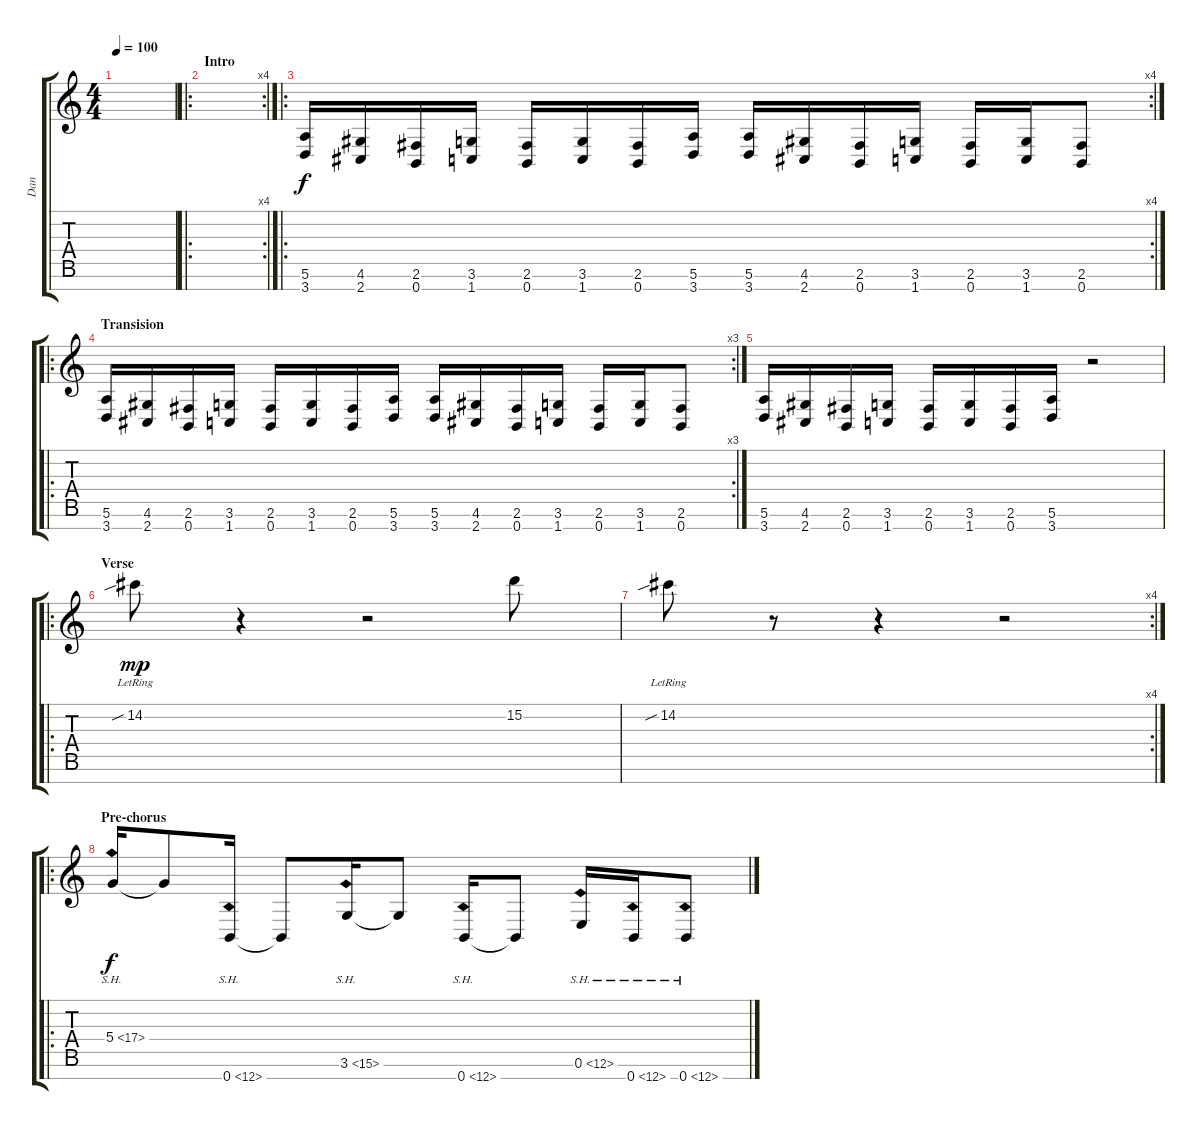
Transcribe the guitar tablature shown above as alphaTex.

\track ("Dan" "Dan") {instrument distortionguitar}
\staff {score tabs}
\tuning (E4 B3 G3 D3 A2 E2 B1) {hide}
\ts (4 4)
\tempo 100
\clef g2
\ks c
|
\ro
\rc 4
\section ("" "Intro")
|
\ro
\rc 4
(5.6 3.7).16 (4.6 2.7).16 (2.6 0.7).16 (3.6 1.7).16 (2.6 0.7).16 (3.6 1.7).16 (2.6 0.7).16 (5.6 3.7).16 (5.6 3.7).16 (4.6 2.7).16 (2.6 0.7).16 (3.6 1.7).16 (2.6 0.7).16 (3.6 1.7).16 (2.6 0.7).8 |
\ro
\rc 3
\section ("" "Transision")
(5.6 3.7).16 (4.6 2.7).16 (2.6 0.7).16 (3.6 1.7).16 (2.6 0.7).16 (3.6 1.7).16 (2.6 0.7).16 (5.6 3.7).16 (5.6 3.7).16 (4.6 2.7).16 (2.6 0.7).16 (3.6 1.7).16 (2.6 0.7).16 (3.6 1.7).16 (2.6 0.7).8 |
(5.6 3.7).16 (4.6 2.7).16 (2.6 0.7).16 (3.6 1.7).16 (2.6 0.7).16 (3.6 1.7).16 (2.6 0.7).16 (5.6 3.7).16 r.2 |
\ro
\section ("" "Verse")
14.2{sib lr}.8{dy mp} r.4 r.2 15.2.8 |
\rc 4
14.2{sib lr}.8 r.8 r.4 r.2 |
\ro
\section ("" "Pre-chorus")
5.4{sh 12}.16{dy f} 5.4{t}.8 0.7{sh 12}.16 0.7{t}.8 3.6{sh 12}.16 3.6{t}.8 0.7{sh 12}.16 0.7{t}.8 0.6{sh 12}.16 0.7{sh 12}.16 0.7{sh 12}.8
